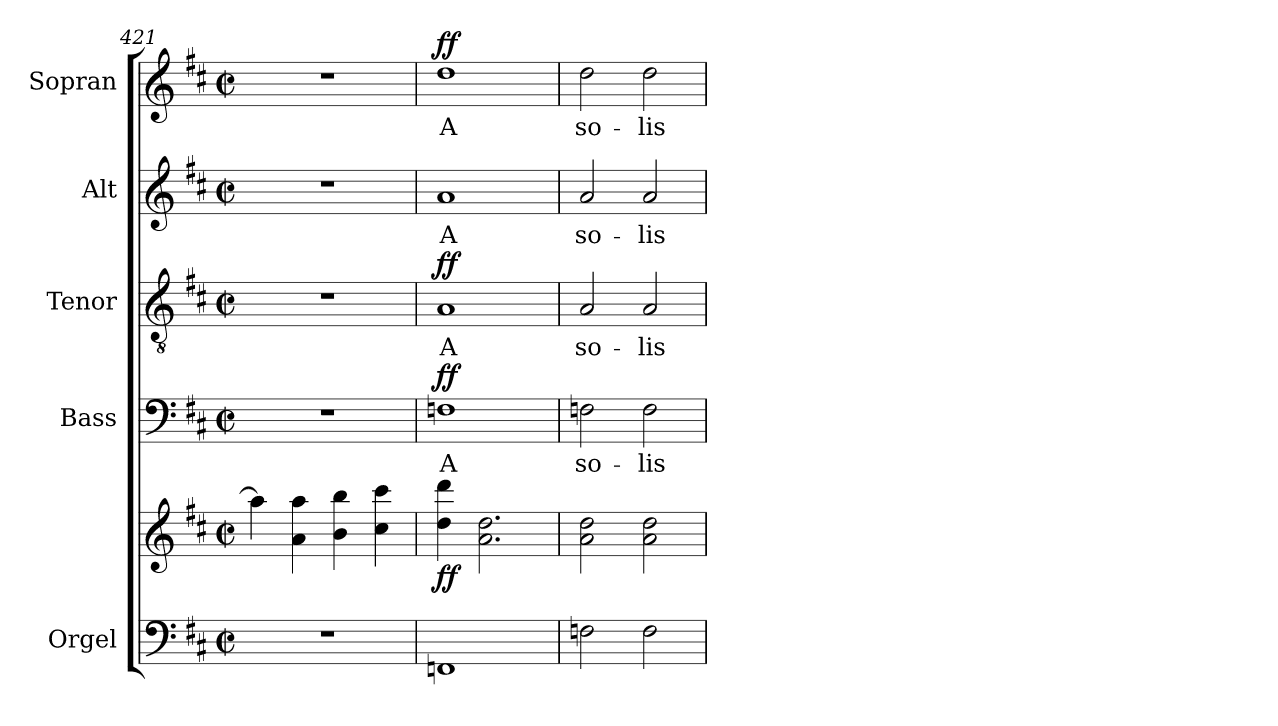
**kern	**kern	**dynam	**kern	**text	**dynam	**kern	**text	**dynam	**kern	**text	**kern	**text	**dynam
*part5	*part5	*part5	*part4	*part4	*part4	*part3	*part3	*part3	*part2	*part2	*part1	*part1	*part1
*staff6	*staff5	*staff5/6	*staff4	*staff4	*staff4	*staff3	*staff3	*staff3	*staff2	*staff2	*staff1	*staff1	*staff1
*I"Orgel	*	*	*I"Bass	*	*	*I"Tenor	*	*	*I"Alt	*	*I"Sopran	*	*
*I'Org.	*	*	*I'B.	*	*	*I'T.	*	*	*I'A.	*	*I'S.	*	*
*clefF4	*clefG2	*	*clefF4	*	*	*clefGv2	*	*	*clefG2	*	*clefG2	*	*
*k[f#c#]	*k[f#c#]	*	*k[f#c#]	*	*	*k[f#c#]	*	*	*k[f#c#]	*	*k[f#c#]	*	*
*D:	*D:	*	*D:	*	*	*D:	*	*	*D:	*	*D:	*	*
*M2/2	*M2/2	*	*M2/2	*	*	*M2/2	*	*	*M2/2	*	*M2/2	*	*
*met(c|)	*met(c|)	*	*met(c|)	*	*	*met(c|)	*	*	*met(c|)	*	*met(c|)	*	*
=421	=421	=421	=421	=421	=421	=421	=421	=421	=421	=421	=421	=421	=421
1r	4aa\]	.	1r	.	.	1r	.	.	1r	.	1r	.	.
.	4a\ 4aa\	.	.	.	.	.	.	.	.	.	.	.	.
.	4b\ 4bb\	.	.	.	.	.	.	.	.	.	.	.	.
.	4cc#\ 4ccc#\	.	.	.	.	.	.	.	.	.	.	.	.
=422	=422	=422	=422	=422	=422	=422	=422	=422	=422	=422	=422	=422	=422
!	!	!LO:DY:b	!	!LO:LY:b	!LO:DY:a	!	!LO:LY:b	!LO:DY:a	!	!LO:LY:b	!	!LO:LY:b	!LO:DY:a
1FFn	4dd\ 4ddd\	ff	1Fn	A	ff	1A	A	ff	1a	A	1dd	A	ff
.	2.a\ 2.dd\	.	.	.	.	.	.	.	.	.	.	.	.
=423	=423	=423	=423	=423	=423	=423	=423	=423	=423	=423	=423	=423	=423
!	!	!	!	!LO:LY:b	!	!	!LO:LY:b	!	!	!LO:LY:b	!	!LO:LY:b	!
2Fn\	2a\ 2dd\	.	2Fn\	so-	.	2A/	so-	.	2a/	so-	2dd\	so-	.
!	!	!	!	!LO:LY:b	!	!	!LO:LY:b	!	!	!LO:LY:b	!	!LO:LY:b	!
2F\	2a\ 2dd\	.	2F\	-lis	.	2A/	-lis	.	2a/	-lis	2dd\	-lis	.
=	=	=	=	=	=	=	=	=	=	=	=	=	=
*-	*-	*-	*-	*-	*-	*-	*-	*-	*-	*-	*-	*-	*-
